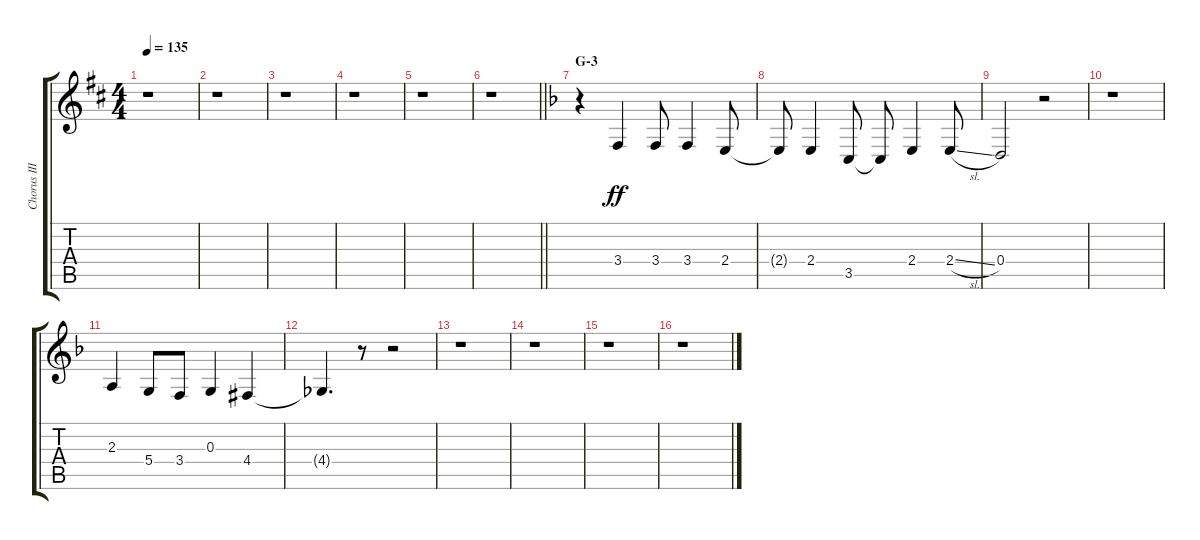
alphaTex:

\track ("Chorus III" "Chorus III") {instrument voiceoohs}
\staff {score tabs}
\tuning (E4 B3 G3 D3 A2 E2) {hide}
\ts (4 4)
\tempo 135
\clef g2
\ks d
r.1{dy ff} |
r.1 |
r.1 |
r.1 |
r.1 |
\barLineRight lightlight
r.1 |
\section ("" "G-3")
\ks f
r.4 3.4.4 3.4.8 3.4.4 2.4.8 |
2.4{t}.8 2.4.4 3.5.8 3.5{t}.8 2.4.4 2.4{sl}.8 |
0.4.2 r.2 |
r.1 |
2.3.4 5.4.8 3.4.8 0.3.4 4.4{acc #}.4 |
4.4{t}.4{d} r.8 r.2 |
r.1 |
r.1 |
r.1 |
r.1
